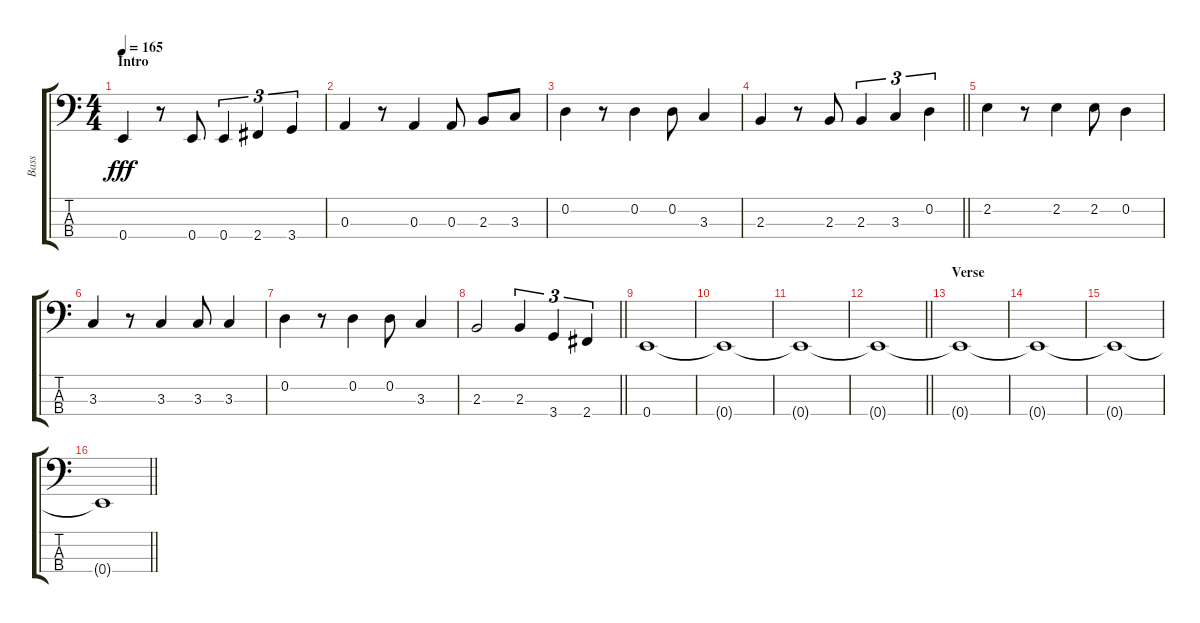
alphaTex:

\track ("Bass" "Bass") {instrument electricbasspick}
\staff {score tabs}
\tuning (G2 D2 A1 E1) {hide}
\ts (4 4)
\section ("" "Intro")
\tempo 165
\clef f4
\ks c
0.4.4{dy fff instrument electricbasspick} r.8 0.4.8 0.4.4{tu (3 2)} 2.4.4{tu (3 2)} 3.4.4{tu (3 2)} |
0.3.4 r.8 0.3.4 0.3.8 2.3.8 3.3.8 |
0.2.4 r.8 0.2.4 0.2.8 3.3.4 |
\barLineRight lightlight
2.3.4 r.8 2.3.8 2.3.4{tu (3 2)} 3.3.4{tu (3 2)} 0.2.4{tu (3 2)} |
2.2.4 r.8 2.2.4 2.2.8 0.2.4 |
3.3.4 r.8 3.3.4 3.3.8 3.3.4 |
0.2.4 r.8 0.2.4 0.2.8 3.3.4 |
\barLineRight lightlight
2.3.2 2.3.4{tu (3 2)} 3.4.4{tu (3 2)} 2.4.4{tu (3 2)} |
0.4.1 |
0.4{t}.1 |
0.4{t}.1 |
\barLineRight lightlight
0.4{t}.1 |
\section ("" "Verse")
0.4{t}.1 |
0.4{t}.1 |
0.4{t}.1 |
\barLineRight lightlight
0.4{t}.1
